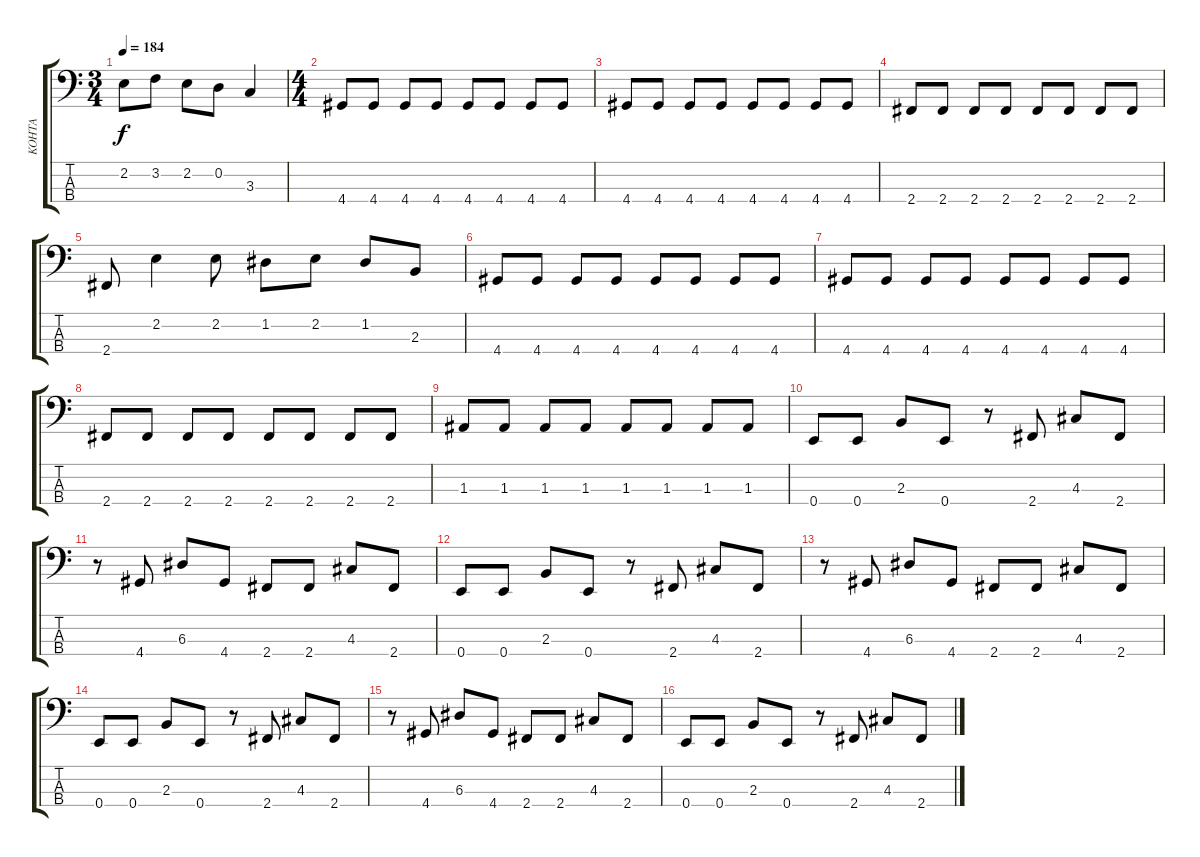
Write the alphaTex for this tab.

\track ("KOHTA" "KOHTA") {instrument electricbasspick}
\staff {score tabs}
\tuning (G2 D2 A1 E1) {hide}
\ts (3 4)
\tempo 184
\clef f4
\ks c
2.2.8{dy f} 3.2.8 2.2.8 0.2.8 3.3.4 |
\ts (4 4)
4.4.8 4.4.8 4.4.8 4.4.8 4.4.8 4.4.8 4.4.8 4.4.8 |
4.4.8 4.4.8 4.4.8 4.4.8 4.4.8 4.4.8 4.4.8 4.4.8 |
2.4.8 2.4.8 2.4.8 2.4.8 2.4.8 2.4.8 2.4.8 2.4.8 |
2.4.8 2.2.4 2.2.8 1.2.8 2.2.8 1.2.8 2.3.8 |
4.4.8 4.4.8 4.4.8 4.4.8 4.4.8 4.4.8 4.4.8 4.4.8 |
4.4.8 4.4.8 4.4.8 4.4.8 4.4.8 4.4.8 4.4.8 4.4.8 |
2.4.8 2.4.8 2.4.8 2.4.8 2.4.8 2.4.8 2.4.8 2.4.8 |
1.3.8 1.3.8 1.3.8 1.3.8 1.3.8 1.3.8 1.3.8 1.3.8 |
0.4.8 0.4.8 2.3.8 0.4.8 r.8 2.4.8 4.3.8 2.4.8 |
r.8 4.4.8 6.3.8 4.4.8 2.4.8 2.4.8 4.3.8 2.4.8 |
0.4.8 0.4.8 2.3.8 0.4.8 r.8 2.4.8 4.3.8 2.4.8 |
r.8 4.4.8 6.3.8 4.4.8 2.4.8 2.4.8 4.3.8 2.4.8 |
0.4.8 0.4.8 2.3.8 0.4.8 r.8 2.4.8 4.3.8 2.4.8 |
r.8 4.4.8 6.3.8 4.4.8 2.4.8 2.4.8 4.3.8 2.4.8 |
0.4.8 0.4.8 2.3.8 0.4.8 r.8 2.4.8 4.3.8 2.4.8
